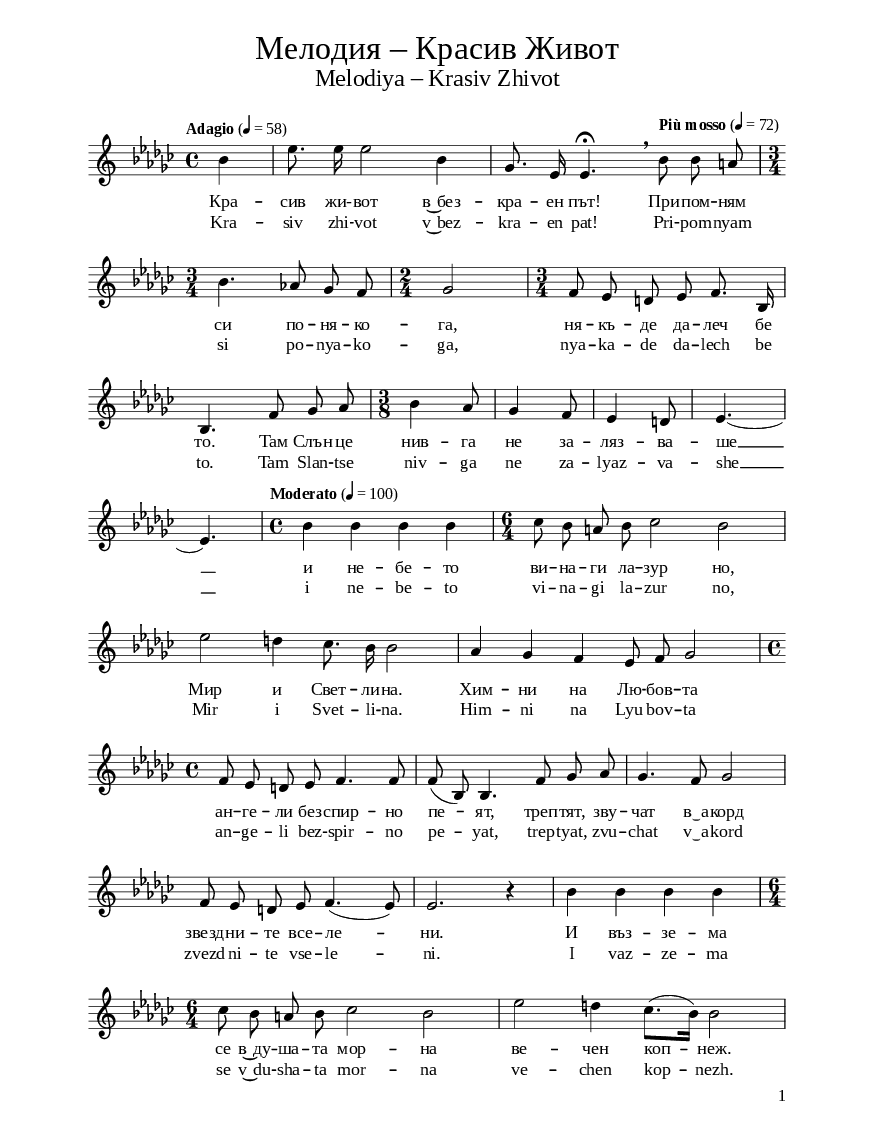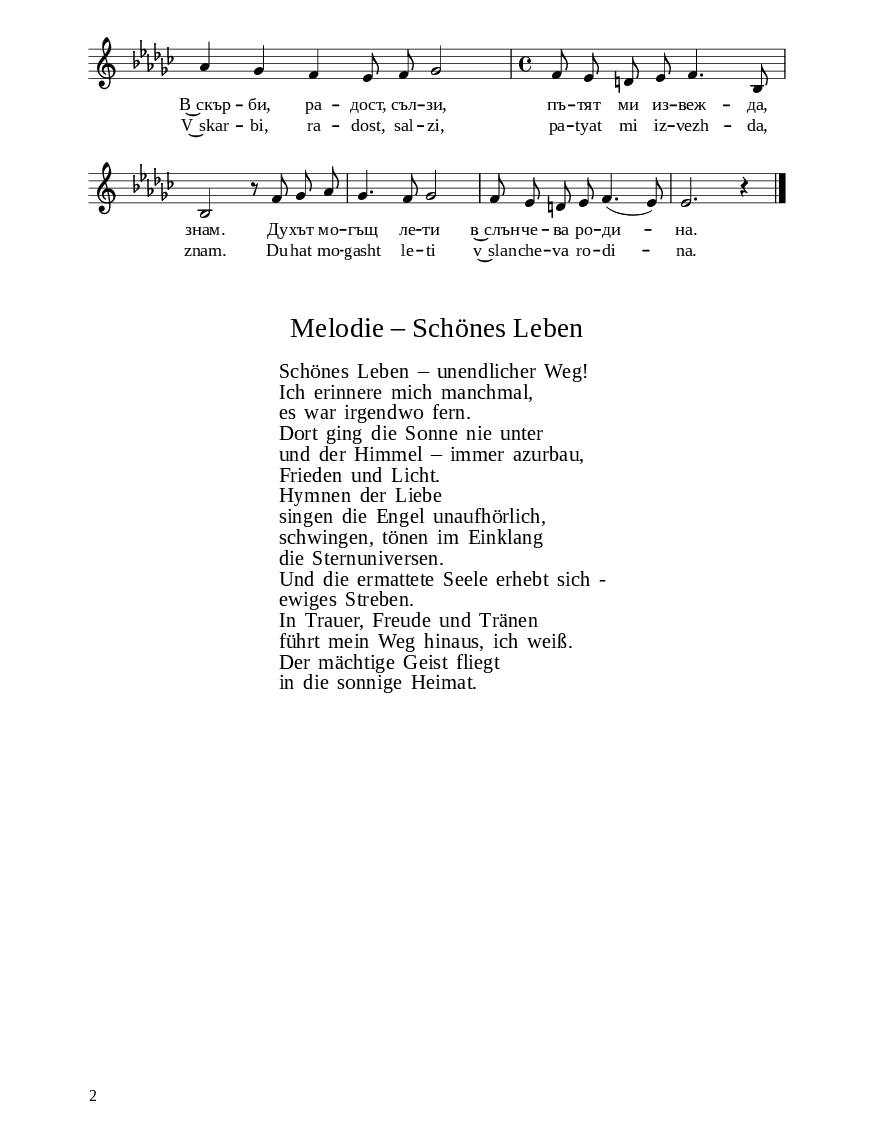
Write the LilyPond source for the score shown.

\version "2.24.0"

% include paper part and global functions
\include "include/globals.ily"

\bookpart {
  \include "include/bookpart-paper.ily"
  \score {
    \include "include/score-layout.ily"

    \new Voice \absolute {
      \clef treble
      \key ges \major
      \time 4/4
      \tempoFunc "Adagio" 4 "58"
      \autoBeamOff
      \partial 4
      bes'4 | % 1
      es''8.  es''16  es''2  bes'4 | % 2
      ges'8.  es'16  es'4. ^\fermata \tempoFunc "Più mosso" 4 "72" \breathe bes'8
      bes'8
      a'8 \break | % 3
      \time 3/4  | % 3
      bes'4.  aes'!8  ges'8  f'8 | % 4
      \time 2/4  | % 4
      ges'2 | % 5
      \time 3/4  | % 5
      f'8  es'8  d'8  es'8  f'8.
      bes16 \break | % 6
      bes4.  f'8  ges'8  as'8 | % 7
      \time 3/8  | % 7
      bes'4  as'8 | % 8
      ges'4  f'8 | % 9
      es'4  d'8 |
      es'4. ~  \break | % 11
      es'4.  | % 12
      \time 4/4  | % 12
      \tempoFunc "Moderato" 4 "100"
      bes'4  bes'4  bes'4  bes'4 | % 13
      \time 6/4  | % 13
      ces''8  bes'8  a'8  bes'8
      ces''2  bes'2 | \break % 14 
      es''2 d''4  ces''8.  bes'16
      bes'2 | % 15
      as'4  ges'4  f'4  es'8  f'8
      ges'2 \break | % 16
      \time 4/4  | % 16
      f'8  es'8  d'8  es'8  f'4.
      f'8 | % 17
      f'8 (  bes8 )  bes4.  f'8  ges'8
      as'8 | % 18
      ges'4.  f'8  ges'2 | \break % 19
      f'8  es'8  d'8  es'8  f'4. (
      es'8 ) |
      es'2. r4 | % 21
      bes'4  bes'4  bes'4  bes'4 \break | % 22
      \time 6/4  | % 22
      ces''8  bes'8  a'8  bes'8
      ces''2  bes'2 | % 23
      es''2  d''4  ces''8. (  [bes'16]
      )  bes'2 \break | % 24
      as'4  ges'4  f'4  es'8  f'8
      ges'2 | % 25
      \time 4/4  | % 25
      f'8  es'8  d'8  es'8  f'4.
      bes8 \break | % 26
      bes2 r8  f'8  ges'8  as'8 | % 27
      ges'4.  f'8  ges'2 | % 28
      f'8  es'8  d'8  es'8  f'4. (
      es'8 ) | % 29
      es'2. r4 \bar "|."

    }

    \addlyrics {
      Кра -- сив "жи-" -- вот в~без -- кра --
      ен път! При -- пом -- ням си по --
      ня -- ко -- га, ня -- къ -- де да --
      леч бе то. Там Слън -- це нив --
      га не за -- ляз -- ва -- ше __  и
      не -- бе -- то ви -- на -- ги ла --
      зур но, Мир и Свет -- ли -- на.
      Хим -- ни на Лю -- бов -- та ан --
      ге -- ли без -- спир -- но пе --
      ят, треп -- тят, зву -- чат в‿а --
      корд звезд -- ни -- те все -- ле
      -- ни. И въз -- зе -- ма се
      в~ду -- ша -- та мор -- на ве --
      чен коп -- неж. В~скър -- би,
      ра -- дост, съл -- зи, пъ -- тят ми
      из -- веж -- да, знам.  Ду -- хът мо --
      гъщ ле -- ти в~слън -- че -- ва ро
      -- ди  -- на.}
      \addlyrics {
        Kra -- siv zhi -- vot v~bez -- kra --
        en pat! Pri -- pom -- nyam si po --
        nya -- ko -- ga, nya -- ka -- de da --
        lech be to. Tam Slan -- tse niv --
        ga ne za -- lyaz -- va -- she __ i
        ne -- be -- to vi -- na -- gi la --
        zur no, Mir i Svet -- li -- na.
        Him -- ni na Lyu -- bov -- ta an --
        ge -- li bez -- spir -- no pe --
        yat, trep -- tyat, zvu -- chat v‿a --
        kord zvezd -- ni -- te vse -- le
        -- ni. I vaz -- ze -- ma se
        v~du -- sha -- ta mor -- na ve --
        chen kop -- nezh. V~skar -- bi,
        ra -- dost, sal -- zi, pa -- tyat mi
        iz -- vezh -- da, znam. Du -- hat mo --
        gasht le -- ti v~slan -- che -- va ro
        -- di  -- na.}

        \header {
          title = \titleFunc "Мелодия – Красив Живот" "Melodiya – Krasiv Zhivot"
        }

        \midi{}

      } % score


      \markup \empty-one
      % include foreign translation(s) of the song
      \version "2.24.0"

\markup \fill-line { \fontsize #deTitleFontSize "Melodie – Schönes Leben" }
\markup \null
\markup \null
\markup \fontsize #deCoupletFontSize {
  \hspace #17
  \override #`(baseline-skip . ,deCoupletBaselineSkip)

  \column {

\line { " "Schönes Leben – unendlicher Weg!}

\line { " "Ich erinnere mich manchmal,}

\line { " "es war irgendwo fern.}

\line { " "Dort ging die Sonne nie unter }

\line { " "und der Himmel – immer azurbau,}

\line { " "Frieden und Licht.}

\line { " "Hymnen der Liebe}

\line { " "singen die Engel unaufhörlich,}

\line { " "schwingen, tönen im Einklang }

\line { " "die Sternuniversen. }


\line { " "Und die ermattete Seele erhebt sich - }

\line { " " ewiges Streben.}

\line { " "In Trauer, Freude und Tränen}

\line { " "führt mein Weg hinaus, ich weiß.}

\line { " "Der mächtige Geist fliegt}

\line { " "in die sonnige Heimat.}

  }
}


    } % bookpart

    % Più mosso
    %
